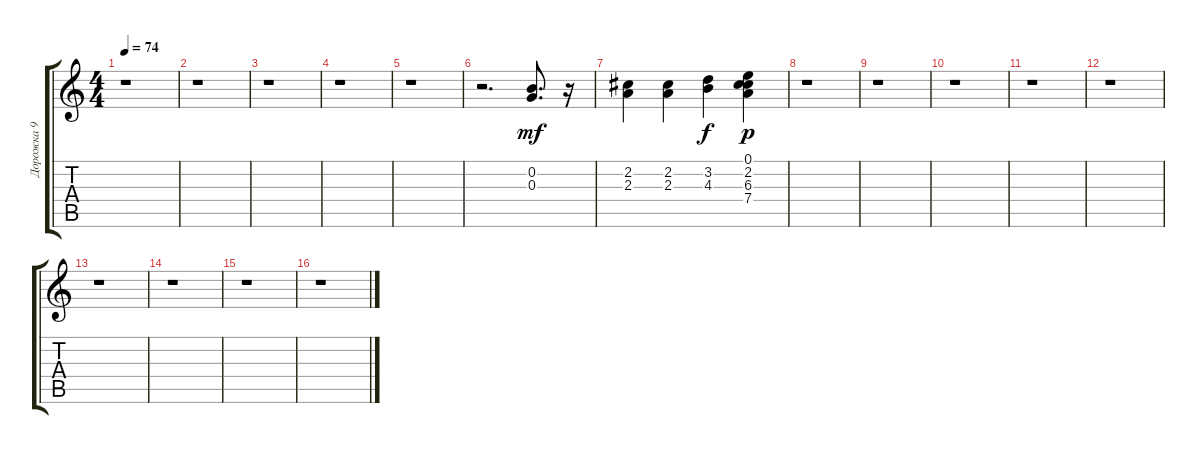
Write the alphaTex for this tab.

\track ("Дорожка 9" "Дорожка 9") {instrument electricguitarjazz}
\staff {score tabs}
\tuning (E4 B3 G3 D3 A2 E2) {hide}
\ts (4 4)
\tempo 74
\clef g2
\ks c
r.1{dy f} |
r.1 |
r.1 |
r.1 |
r.1 |
r.2{d} (0.2 0.3).8{d dy mf volume 9 balance 8} r.16 |
(2.2 2.3).4 (2.2 2.3).4 (3.2 4.3).4{dy f} (0.1 2.2 6.3 7.4).4{dy p} |
r.1 |
r.1 |
r.1 |
r.1 |
r.1 |
r.1 |
r.1 |
r.1 |
r.1
